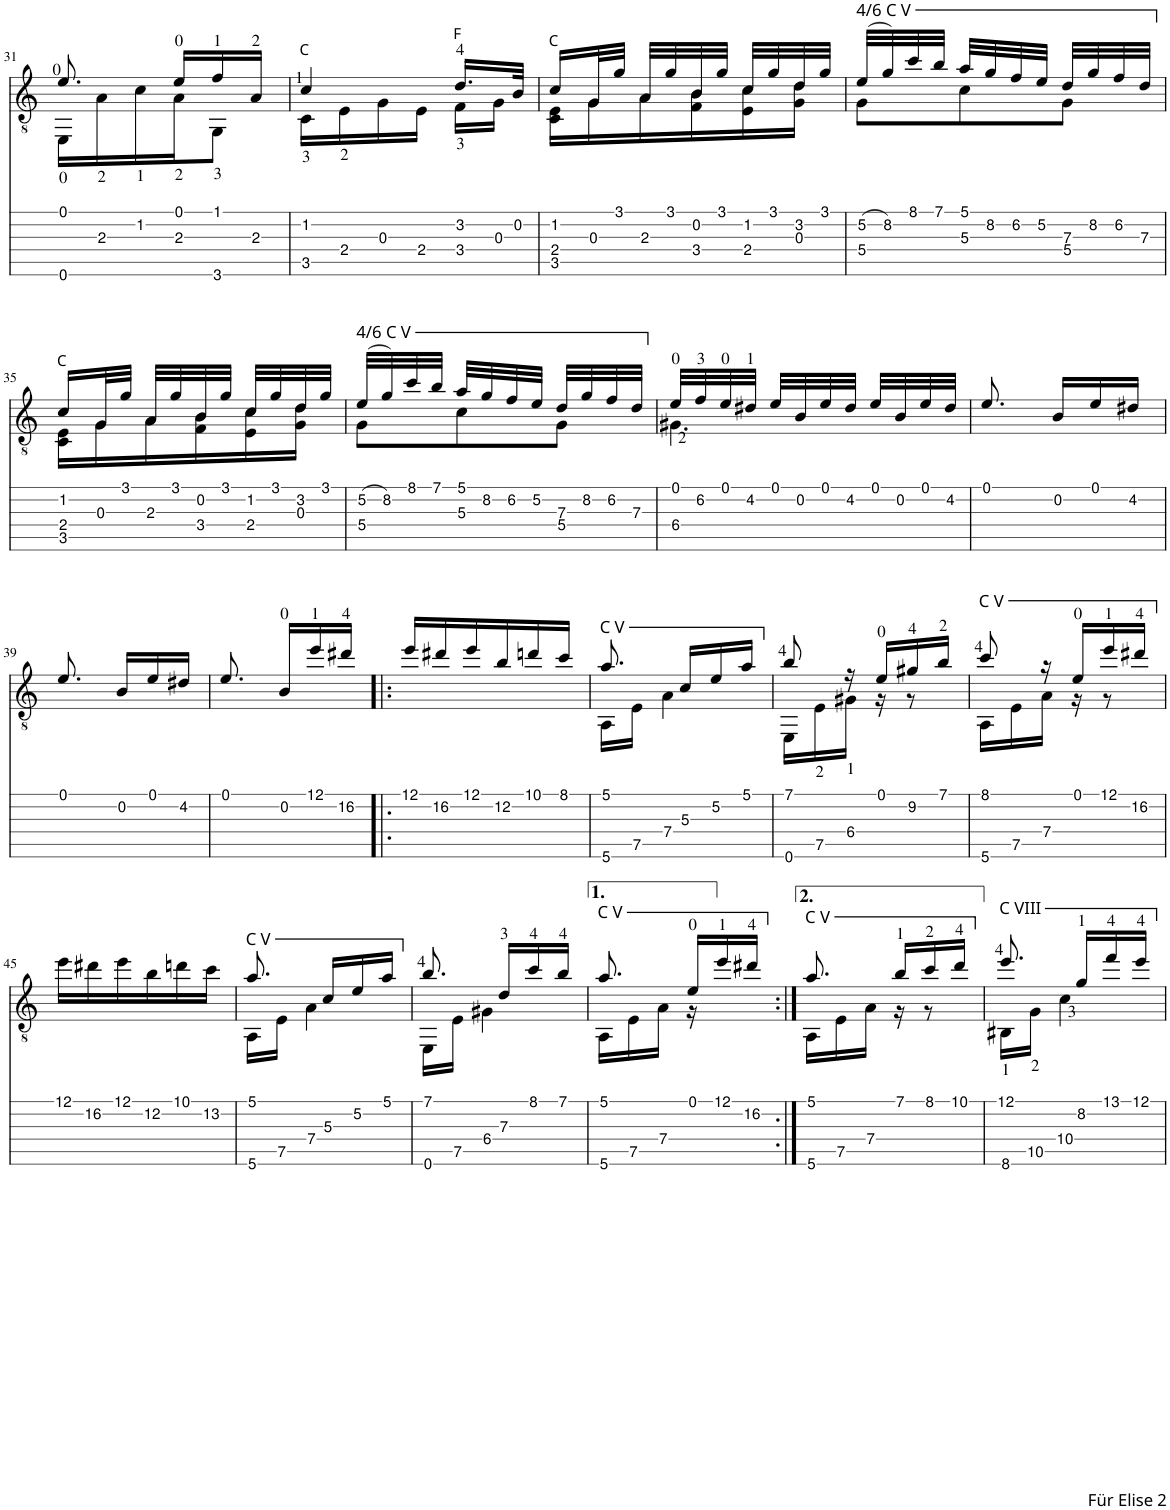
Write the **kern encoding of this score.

**kern	**kern
*part1	*part1
*staff2	*staff1
*I"Guitar	*
*I'Guit.	*
!!LO:PB:g=z
*	*clefGv2
*k[]	*k[]
*M3/8	*M3/8
=31	=31
*^	*^
8.eL	16EELL	8.e/	16EE\LL
.	16A	.	16A\
.	16c	.	16c\
16eL	16AJ	16e/LL	16A\J
16f	8GGJ	16f/	8GG\J
16AJJ	.	16A/JJ	.
=32	=32	=32	=32
!	!	!LO:TX:a:t=C	!
4c	16CLL	4c/	16C\LL
.	16E	.	16E\
.	16G	.	16G\
.	16E	.	16E\JJ
!	!	!LO:TX:a:t=F	!
16.dLL	16F	16.d/LL	16F\LL
.	16GJJ	.	16G\JJ
32BJJk	.	32B/JJk	.
=33	=33	=33	=33
!	!	!LO:TX:a:t=C	!
16cLL	16C\ 16E\LL	16c/LL	16C\ 16E\LL
32GL	16G	32G/L	16G\
32g	.	32g/JJJ	.
32A	16A	32A/LLL	16A\
32g	.	32g/	.
32B	16F\ 16B\	32B/	16F\ 16B\
32g	.	32g/JJJ	.
32c	16E\ 16c\	32c/LLL	16E\ 16c\
32g	.	32g/	.
32d	16d\ 16G\JJ	32d/	16G\ 16d\JJ
32gJJJ	.	32g/JJJ	.
=34	=34	=34	=34
!	!	!LO:TX:a:t=4/6 C V	!
32eLLL	8GL	(32e/LLL	8G\L
32g	.	32g/)	.
32cc	.	32cc/	.
32b	.	32b/JJJ	.
32a	8c	32a/LLL	8c\
32g	.	32g/	.
32f	.	32f/	.
32e	.	32e/JJJ	.
32d	8GJ	32d/LLL	8G\J
32g	.	32g/	.
32f	.	32f/	.
32dJJJ	.	32d/JJJ	.
!!LO:LB:g=z	!!
=35	=35	=35	=35
!	!	!LO:TX:a:t=C	!
16cLL	16C\ 16E\LL	16c/LL	16C\ 16E\LL
32GL	16G	32G/L	16G\
32g	.	32g/JJJ	.
32A	16A	32A/LLL	16A\
32g	.	32g/	.
32B	16F\ 16B\	32B/	16F\ 16B\
32g	.	32g/JJJ	.
32c	16E\ 16c\	32c/LLL	16E\ 16c\
32g	.	32g/	.
32d	16d\ 16G\JJ	32d/	16G\ 16d\JJ
32gJJJ	.	32g/JJJ	.
=36	=36	=36	=36
!	!	!LO:TX:a:t=4/6 C V	!
32eLLL	8GL	(32e/LLL	8G\L
32g	.	32g/)	.
32cc	.	32cc/	.
32b	.	32b/JJJ	.
32a	8c	32a/LLL	8c\
32g	.	32g/	.
32f	.	32f/	.
32e	.	32e/JJJ	.
32d	8GJ	32d/LLL	8G\J
32g	.	32g/	.
32f	.	32f/	.
32dJJJ	.	32d/JJJ	.
=37	=37	=37	=37
32eLLL	4.G#X	32e/LLL	4.G#X\
32f	.	32f/	.
32e	.	32e/	.
32d#X	.	32d#X/JJJ	.
32e	.	32e/LLL	.
32B	.	32B/	.
32e	.	32e/	.
32d#	.	32d#/JJJ	.
32e	.	32e/LLL	.
32B	.	32B/	.
32e	.	32e/	.
32d#JJJ	.	32d#/JJJ	.
=38	=38	=38	=38
8.eL	4.r	8.e/	4.ryy
16BL	.	16B/LL	.
16e	.	16e/	.
16d#XJJ	.	16d#X/JJ	.
!!LO:LB:g=z	!!
=39	=39	=39	=39
8.eL	4.ryy	8.e/	4.ryy
16BL	.	16B/LL	.
16e	.	16e/	.
16d#XJJ	.	16d#X/JJ	.
=40	=40	=40	=40
8.eL	4.r	8.e/	4.ryy
16BL	.	16B/LL	.
16ee	.	16ee/	.
16dd#XJJ	.	16dd#X/JJ	.
=41!|:	=41!|:	=41!|:	=41!|:
16eeLL	4.r	16ee/LL	4.ryy
16dd#X	.	16dd#X/	.
16ee	.	16ee/	.
16b	.	16b/	.
16ddn	.	16ddn/	.
16ccJJ	.	16cc/JJ	.
=42	=42	=42	=42
!	!	!LO:TX:a:t=C V	!
8.aL	16AALL	8.a/	16AA\LL
.	16EJJ	.	16E\JJ
.	4A	.	4A\
16cL	.	16c/LL	.
16e	.	16e/	.
16aJJ	.	16a/JJ	.
=43	=43	=43	=43
8b	16EELL	8b/	16EE\LL
.	16E	.	16E\
16r	16G#XJJ	16r	16G#X\JJ
16eLL	16r	16e/LL	16r
16g#X	8r	16g#X/	8r
16bJJ	.	16b/JJ	.
=44	=44	=44	=44
!	!	!LO:TX:a:t=C V	!
8cc	16AALL	8cc/	16AA\LL
.	16E	.	16E\
16r	16AJJ	16r	16A\JJ
16eLL	16r	16e/LL	16r
16ee	8r	16ee/	8r
16dd#XJJ	.	16dd#X/JJ	.
*v	*v	*	*
*	*v	*v
!!LO:LB:g=z
=45	=45
16eeLL	16ee\LL
16dd#X	16dd#X\
16ee	16ee\
16b	16b\
16ddn	16ddn\
16ccJJ	16cc\JJ
=46	=46
*^	*^
!	!	!LO:TX:a:t=C V	!
8.aL	16AALL	8.a/	16AA\LL
.	16EJJ	.	16E\JJ
.	4A	.	4A\
16cL	.	16c/LL	.
16e	.	16e/	.
16aJJ	.	16a/JJ	.
=47	=47	=47	=47
8.bL	16EELL	8.b/	16EE\LL
.	16EJJ	.	16E\JJ
.	4G#X	.	4G#X\
16dL	.	16d/LL	.
16cc	.	16cc/	.
16bJJ	.	16b/JJ	.
=48	=48	=48	=48
!	!	!LO:TX:a:t=C V	!
8.aL	16AALL	8.a/	16AA\LL
.	16E	.	16E\
.	16AJJ	.	16A\JJ
16eL	16r	16e/LL	16r
16ee	8ryy	16ee/	8ryy
16dd#JJ	.	16dd#X/JJ	.
=49:|!	=49:|!	=49:|!	=49:|!
!	!	!LO:TX:a:t=C V	!
8.aL	16AALL	8.a/	16AA\LL
.	16E	.	16E\
.	16AJJ	.	16A\JJ
16bL	16r	16b/LL	16r
16cc	8r	16cc/	8r
16ddJJ	.	16dd/JJ	.
=50	=50	=50	=50
!	!	!LO:TX:a:t=C VIII	!
8.eeL	16BB#XLL	8.ee/	16BB#X\LL
.	16GJJ	.	16G\JJ
.	4c	.	4c\
16gL	.	16g/LL	.
16ff	.	16ff/	.
16eeJJ	.	16ee/JJ	.
*v	*v	*	*
*	*v	*v
=	=
*-	*-
